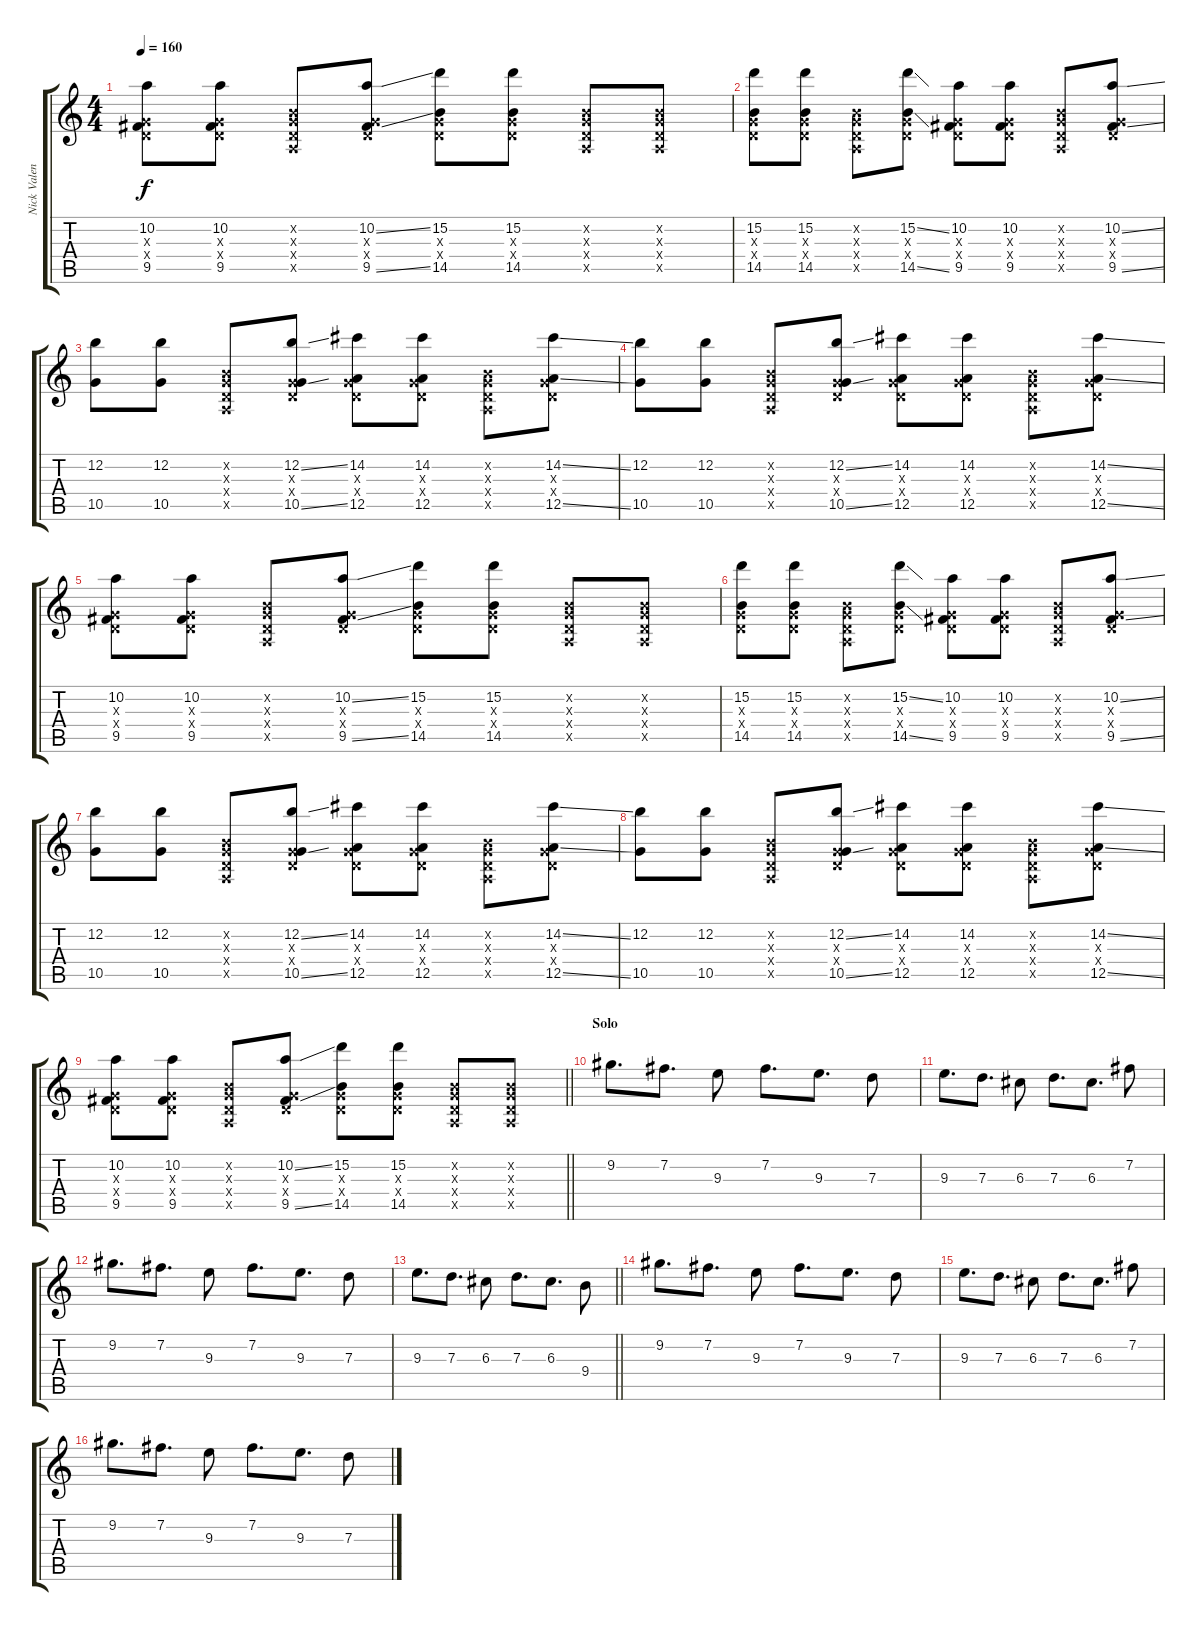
\track ("Nick Valensi" "Nick Valen") {instrument overdrivenguitar}
\staff {score tabs}
\tuning (E4 B3 G3 D3 A2 E2) {hide}
\ts (4 4)
\tempo 160
\clef g2
\ks c
(10.2 0.3{x} 0.4{x} 9.5).8{dy f} (10.2 0.3{x} 0.4{x} 9.5).8 (0.2{x} 0.3{x} 0.4{x} 0.5{x}).8 (10.2{ss} 0.3{x} 0.4{x} 9.5{ss}).8 (15.2 0.3{x} 0.4{x} 14.5).8 (15.2 0.3{x} 0.4{x} 14.5).8 (0.2{x} 0.3{x} 0.4{x} 0.5{x}).8 (0.2{x} 0.3{x} 0.4{x} 0.5{x}).8 |
(15.2 0.3{x} 0.4{x} 14.5).8 (15.2 0.3{x} 0.4{x} 14.5).8 (0.2{x} 0.3{x} 0.4{x} 0.5{x}).8 (15.2{ss} 0.3{x} 0.4{x} 14.5{ss}).8 (10.2 0.3{x} 0.4{x} 9.5).8 (10.2 0.3{x} 0.4{x} 9.5).8 (0.2{x} 0.3{x} 0.4{x} 0.5{x}).8 (10.2{ss} 0.3{x} 0.4{x} 9.5{ss}).8 |
(12.2 10.5).8 (12.2 10.5).8 (0.2{x} 0.3{x} 0.4{x} 0.5{x}).8 (12.2{ss} 0.3{x} 0.4{x} 10.5{ss}).8 (14.2 0.3{x} 0.4{x} 12.5).8 (14.2 0.3{x} 0.4{x} 12.5).8 (0.2{x} 0.3{x} 0.4{x} 0.5{x}).8 (14.2{ss} 0.3{x} 0.4{x} 12.5{ss}).8 |
(12.2 10.5).8 (12.2 10.5).8 (0.2{x} 0.3{x} 0.4{x} 0.5{x}).8 (12.2{ss} 0.3{x} 0.4{x} 10.5{ss}).8 (14.2 0.3{x} 0.4{x} 12.5).8 (14.2 0.3{x} 0.4{x} 12.5).8 (0.2{x} 0.3{x} 0.4{x} 0.5{x}).8 (14.2{ss} 0.3{x} 0.4{x} 12.5{ss}).8 |
(10.2 0.3{x} 0.4{x} 9.5).8 (10.2 0.3{x} 0.4{x} 9.5).8 (0.2{x} 0.3{x} 0.4{x} 0.5{x}).8 (10.2{ss} 0.3{x} 0.4{x} 9.5{ss}).8 (15.2 0.3{x} 0.4{x} 14.5).8 (15.2 0.3{x} 0.4{x} 14.5).8 (0.2{x} 0.3{x} 0.4{x} 0.5{x}).8 (0.2{x} 0.3{x} 0.4{x} 0.5{x}).8 |
(15.2 0.3{x} 0.4{x} 14.5).8 (15.2 0.3{x} 0.4{x} 14.5).8 (0.2{x} 0.3{x} 0.4{x} 0.5{x}).8 (15.2{ss} 0.3{x} 0.4{x} 14.5{ss}).8 (10.2 0.3{x} 0.4{x} 9.5).8 (10.2 0.3{x} 0.4{x} 9.5).8 (0.2{x} 0.3{x} 0.4{x} 0.5{x}).8 (10.2{ss} 0.3{x} 0.4{x} 9.5{ss}).8 |
(12.2 10.5).8 (12.2 10.5).8 (0.2{x} 0.3{x} 0.4{x} 0.5{x}).8 (12.2{ss} 0.3{x} 0.4{x} 10.5{ss}).8 (14.2 0.3{x} 0.4{x} 12.5).8 (14.2 0.3{x} 0.4{x} 12.5).8 (0.2{x} 0.3{x} 0.4{x} 0.5{x}).8 (14.2{ss} 0.3{x} 0.4{x} 12.5{ss}).8 |
(12.2 10.5).8 (12.2 10.5).8 (0.2{x} 0.3{x} 0.4{x} 0.5{x}).8 (12.2{ss} 0.3{x} 0.4{x} 10.5{ss}).8 (14.2 0.3{x} 0.4{x} 12.5).8 (14.2 0.3{x} 0.4{x} 12.5).8 (0.2{x} 0.3{x} 0.4{x} 0.5{x}).8 (14.2{ss} 0.3{x} 0.4{x} 12.5{ss}).8 |
\barLineRight lightlight
(10.2 0.3{x} 0.4{x} 9.5).8 (10.2 0.3{x} 0.4{x} 9.5).8 (0.2{x} 0.3{x} 0.4{x} 0.5{x}).8 (10.2{ss} 0.3{x} 0.4{x} 9.5{ss}).8 (15.2 0.3{x} 0.4{x} 14.5).8 (15.2 0.3{x} 0.4{x} 14.5).8 (0.2{x} 0.3{x} 0.4{x} 0.5{x}).8 (0.2{x} 0.3{x} 0.4{x} 0.5{x}).8 |
\section ("" "Solo")
9.2.8{d volume 16 balance 14} 7.2.8{d} 9.3.8 7.2.8{d} 9.3.8{d} 7.3.8 |
9.3.8{d} 7.3.8{d} 6.3.8 7.3.8{d} 6.3.8{d} 7.2.8 |
9.2.8{d} 7.2.8{d} 9.3.8 7.2.8{d} 9.3.8{d} 7.3.8 |
\barLineRight lightlight
9.3.8{d} 7.3.8{d} 6.3.8 7.3.8{d} 6.3.8{d} 9.4.8 |
9.2.8{d} 7.2.8{d} 9.3.8 7.2.8{d} 9.3.8{d} 7.3.8 |
9.3.8{d} 7.3.8{d} 6.3.8 7.3.8{d} 6.3.8{d} 7.2.8 |
9.2.8{d} 7.2.8{d} 9.3.8 7.2.8{d} 9.3.8{d} 7.3.8
